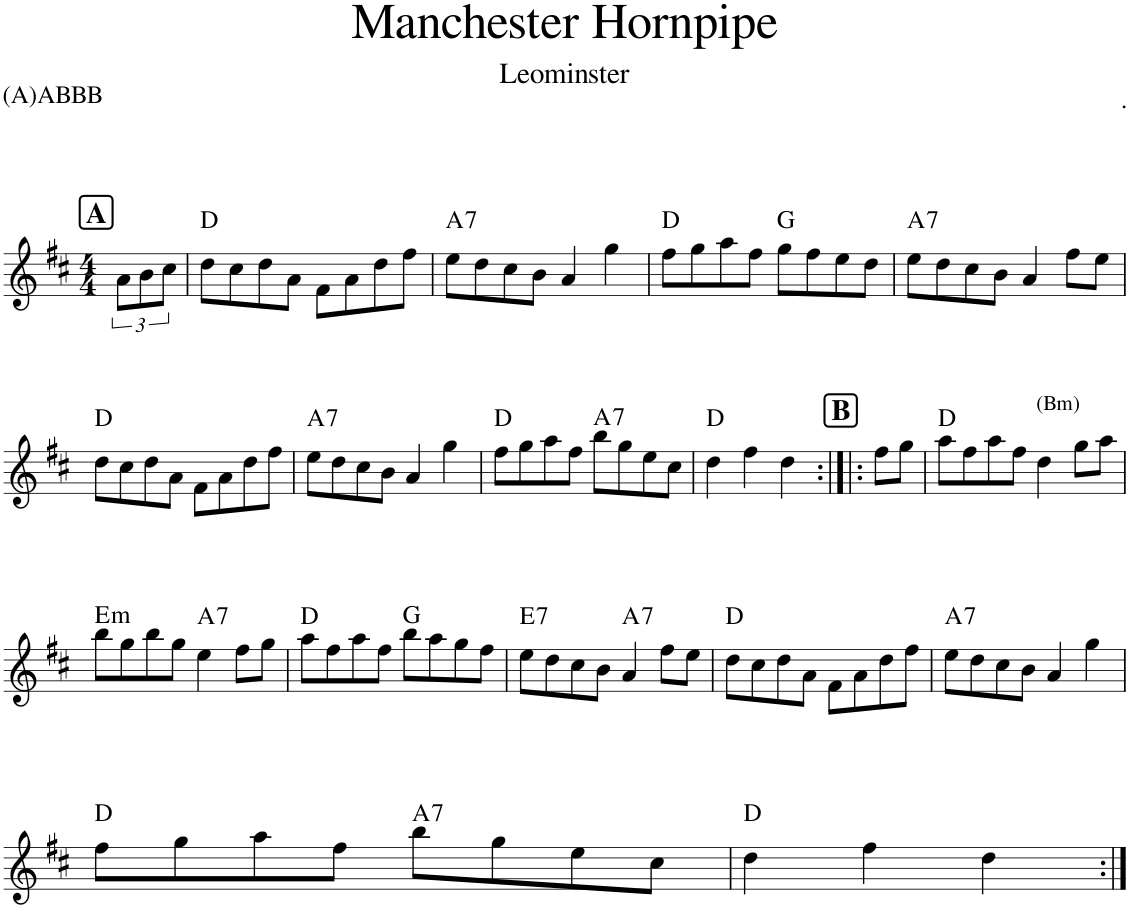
**kern	**harte
*part1	*part1
*staff1	*
*I"Piano	*
*I'Pno	*
*clefG2	*
*k[f#c#]	*
*D:	*
*M4/4	*
!!LO:REH:place=s1:a:B:cj:fs=14:t=A
=1	=1
12a\L	.
12b\	.
12cc#\J	.
=2	=2
8dd\L	D:maj
8cc#\	.
8dd\	.
8a\J	.
8f#\L	.
8a\	.
8dd\	.
8ff#\J	.
=3	=3
!	!LO:H:kt=7
8ee\L	A:7
8dd\	.
8cc#\	.
8b\J	.
4a/	.
4gg\	.
=4	=4
8ff#\L	D:maj
8gg\	.
8aa\	.
8ff#\J	.
8gg\L	G:maj
8ff#\	.
8ee\	.
8dd\J	.
=5	=5
!	!LO:H:kt=7
8ee\L	A:7
8dd\	.
8cc#\	.
8b\J	.
4a/	.
8ff#\L	.
8ee\J	.
!!LO:LB:g=z
=6	=6
8dd\L	D:maj
8cc#\	.
8dd\	.
8a\J	.
8f#\L	.
8a\	.
8dd\	.
8ff#\J	.
=7	=7
!	!LO:H:kt=7
8ee\L	A:7
8dd\	.
8cc#\	.
8b\J	.
4a/	.
4gg\	.
=8	=8
8ff#\L	D:maj
8gg\	.
8aa\	.
8ff#\J	.
!	!LO:H:kt=7
8bb\L	A:7
8gg\	.
8ee\	.
8cc#\J	.
=9	=9
4dd\	D:maj
4ff#\	.
4dd\	.
!!LO:REH:place=s1:a:B:cj:fs=14:t=B
=10:|!|:	=10:|!|:
8ff#\L	.
8gg\J	.
=11	=11
8aa\L	D:maj
8ff#\	.
8aa\	.
8ff#\J	.
!LO:TX:a:t=(Bm)	!
4dd\	.
8gg\L	.
8aa\J	.
!!LO:LB:g=z
=12	=12
!	!LO:H:kt=m
8bb\L	E:min
8gg\	.
8bb\	.
8gg\J	.
!	!LO:H:kt=7
4ee\	A:7
8ff#\L	.
8gg\J	.
=13	=13
8aa\L	D:maj
8ff#\	.
8aa\	.
8ff#\J	.
8bb\L	G:maj
8aa\	.
8gg\	.
8ff#\J	.
=14	=14
!	!LO:H:kt=7
8ee\L	E:7
8dd\	.
8cc#\	.
8b\J	.
!	!LO:H:kt=7
4a/	A:7
8ff#\L	.
8ee\J	.
=15	=15
8dd\L	D:maj
8cc#\	.
8dd\	.
8a\J	.
8f#\L	.
8a\	.
8dd\	.
8ff#\J	.
=16	=16
!	!LO:H:kt=7
8ee\L	A:7
8dd\	.
8cc#\	.
8b\J	.
4a/	.
4gg\	.
!!LO:LB:g=z
=17	=17
8ff#\L	D:maj
8gg\	.
8aa\	.
8ff#\J	.
!	!LO:H:kt=7
8bb\L	A:7
8gg\	.
8ee\	.
8cc#\J	.
=18	=18
4dd\	D:maj
4ff#\	.
4dd\	.
=:|!	=:|!
*-	*-
